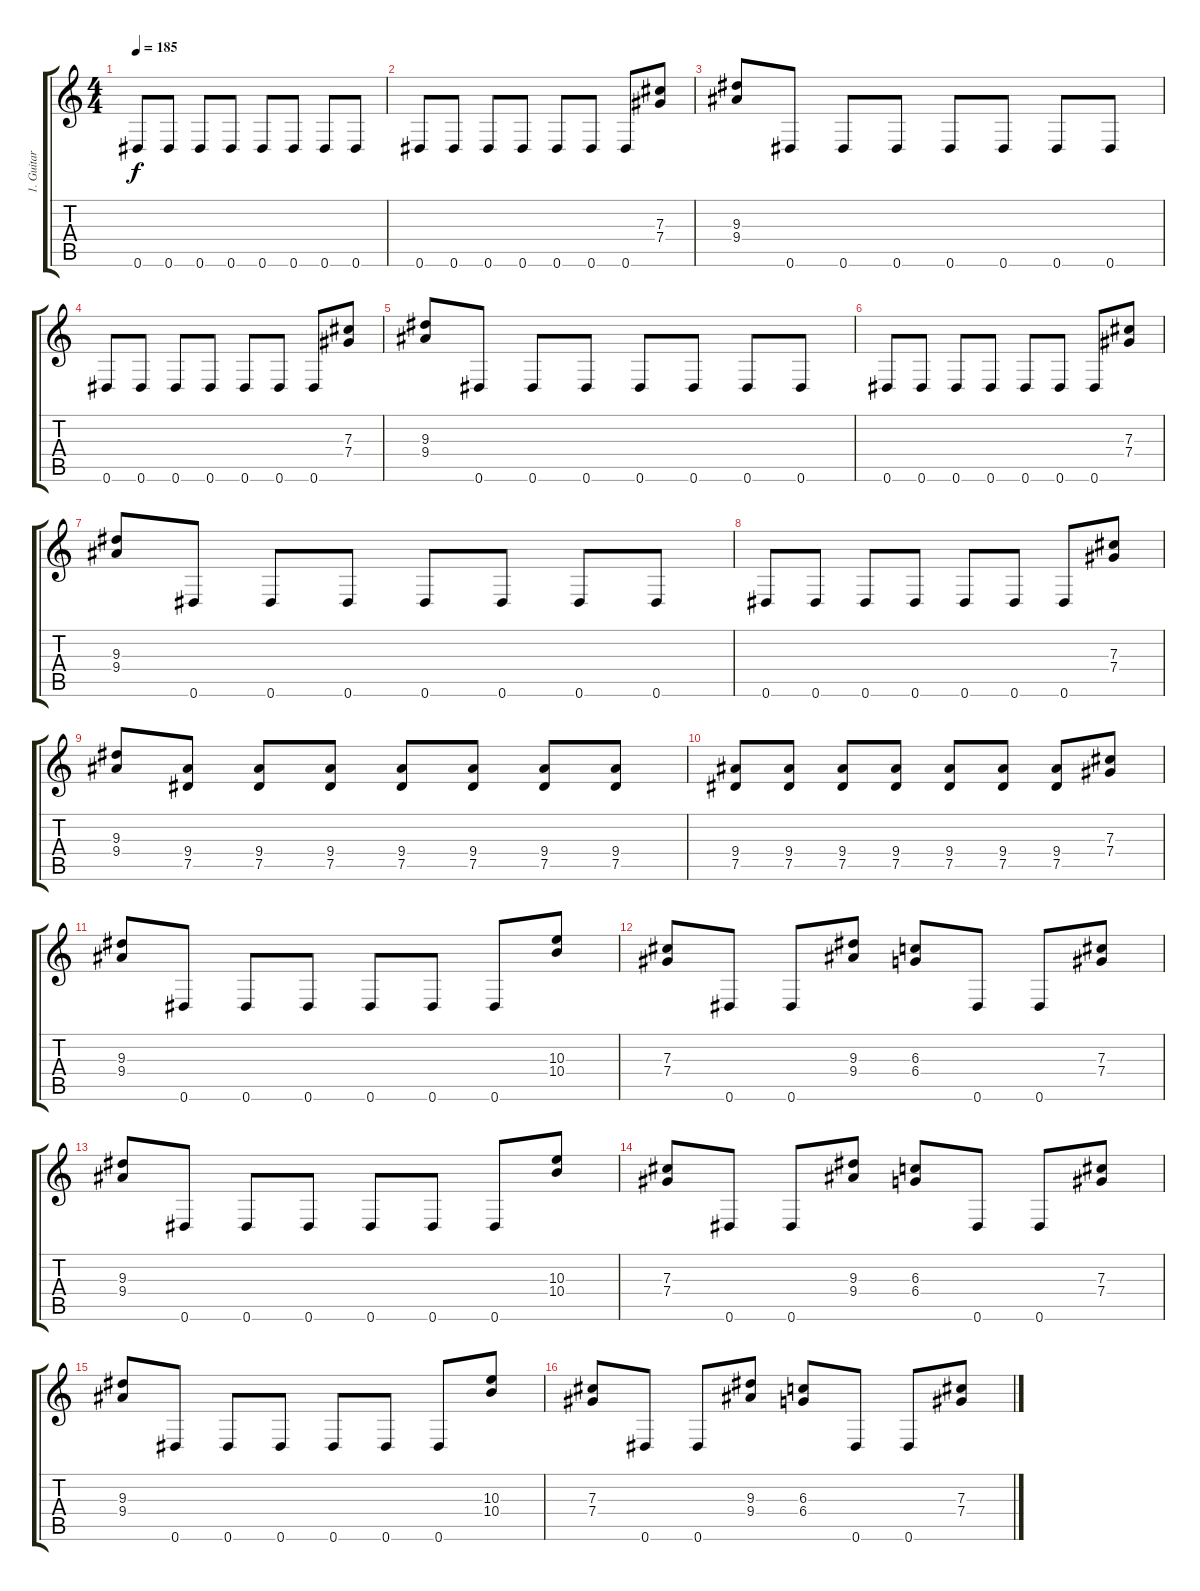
\track ("1. Guitar" "1. Guitar") {instrument overdrivenguitar}
\staff {score tabs}
\tuning (Eb4 Bb3 Gb3 Db3 Ab2 Eb2) {hide}
\ts (4 4)
\tempo 185
\clef g2
\ks c
0.6.8{dy f} 0.6.8 0.6.8 0.6.8 0.6.8 0.6.8 0.6.8 0.6.8 |
0.6.8 0.6.8 0.6.8 0.6.8 0.6.8 0.6.8 0.6.8 (7.3 7.4).8 |
(9.3 9.4).8 0.6.8 0.6.8 0.6.8 0.6.8 0.6.8 0.6.8 0.6.8 |
0.6.8 0.6.8 0.6.8 0.6.8 0.6.8 0.6.8 0.6.8 (7.3 7.4).8 |
(9.3 9.4).8 0.6.8 0.6.8 0.6.8 0.6.8 0.6.8 0.6.8 0.6.8 |
0.6.8 0.6.8 0.6.8 0.6.8 0.6.8 0.6.8 0.6.8 (7.3 7.4).8 |
(9.3 9.4).8 0.6.8 0.6.8 0.6.8 0.6.8 0.6.8 0.6.8 0.6.8 |
0.6.8 0.6.8 0.6.8 0.6.8 0.6.8 0.6.8 0.6.8 (7.3 7.4).8 |
(9.3 9.4).8 (9.4 7.5).8 (9.4 7.5).8 (9.4 7.5).8 (9.4 7.5).8 (9.4 7.5).8 (9.4 7.5).8 (9.4 7.5).8 |
(9.4 7.5).8 (9.4 7.5).8 (9.4 7.5).8 (9.4 7.5).8 (9.4 7.5).8 (9.4 7.5).8 (9.4 7.5).8 (7.3 7.4).8 |
(9.3 9.4).8 0.6.8 0.6.8 0.6.8 0.6.8 0.6.8 0.6.8 (10.3 10.4).8 |
(7.3 7.4).8 0.6.8 0.6.8 (9.3 9.4).8 (6.3 6.4).8 0.6.8 0.6.8 (7.3 7.4).8 |
(9.3 9.4).8 0.6.8 0.6.8 0.6.8 0.6.8 0.6.8 0.6.8 (10.3 10.4).8 |
(7.3 7.4).8 0.6.8 0.6.8 (9.3 9.4).8 (6.3 6.4).8 0.6.8 0.6.8 (7.3 7.4).8 |
(9.3 9.4).8 0.6.8 0.6.8 0.6.8 0.6.8 0.6.8 0.6.8 (10.3 10.4).8 |
(7.3 7.4).8 0.6.8 0.6.8 (9.3 9.4).8 (6.3 6.4).8 0.6.8 0.6.8 (7.3 7.4).8
